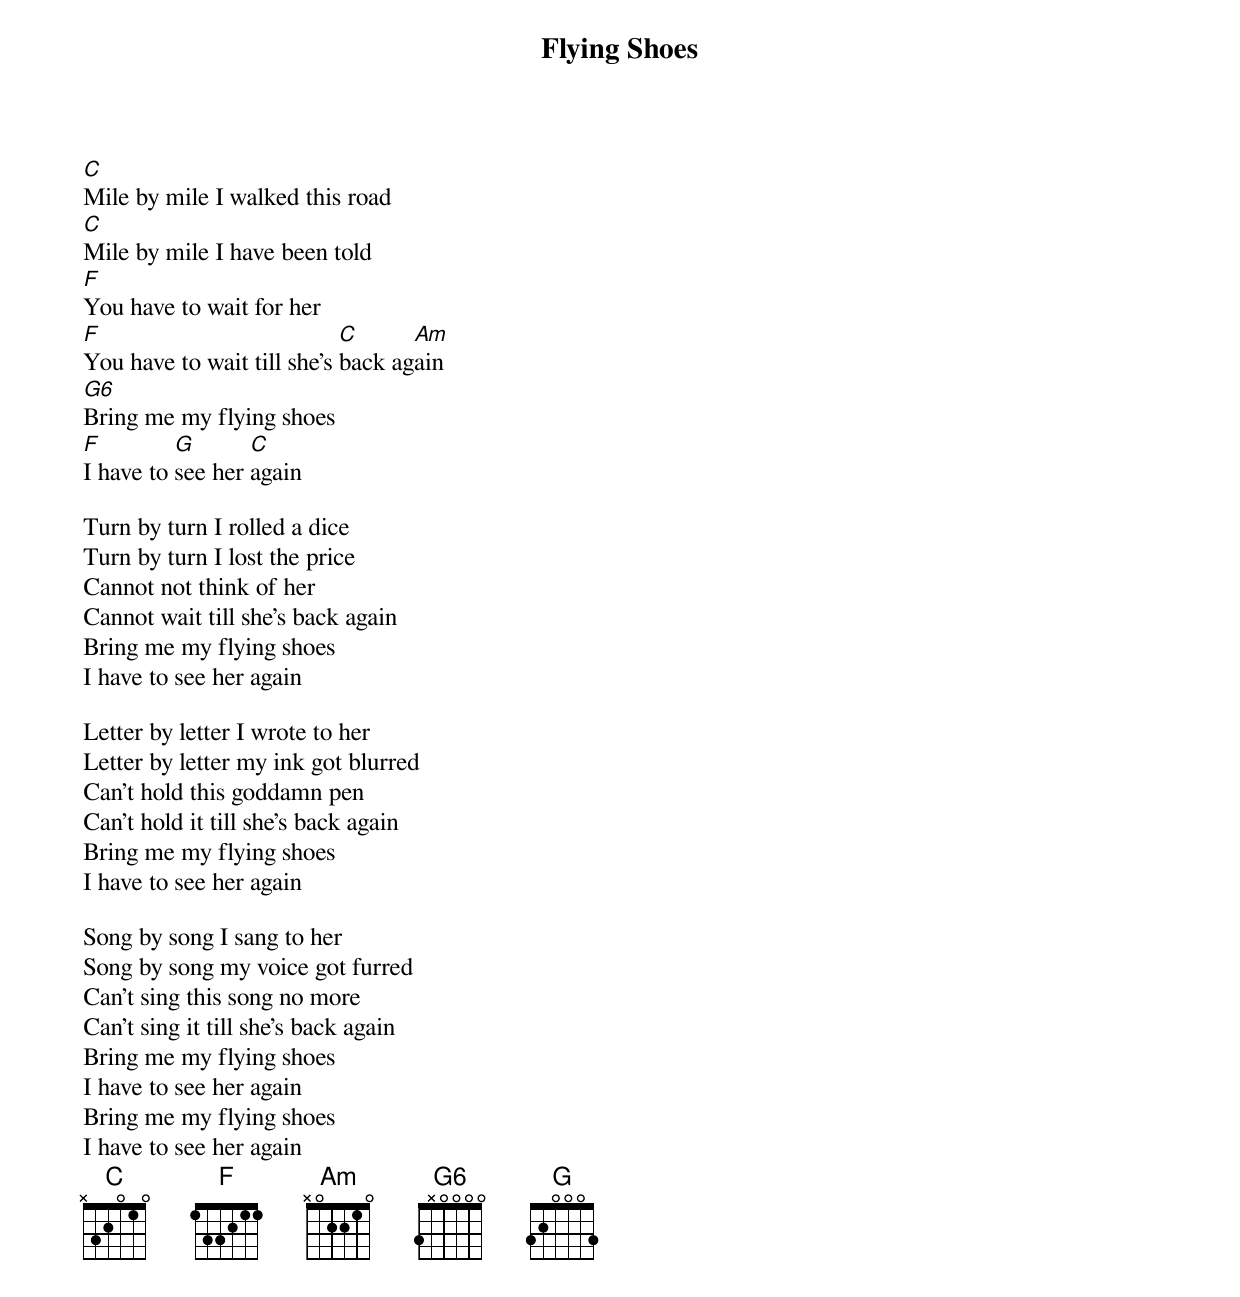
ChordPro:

{t:Flying Shoes}
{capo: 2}

[C]Mile by mile I walked this road
[C]Mile by mile I have been told
[F]You have to wait for her
[F]You have to wait till she's [C]back ag[Am]ain
[G6]Bring me my flying shoes
[F]I have to [G]see her [C]again

Turn by turn I rolled a dice
Turn by turn I lost the price
Cannot not think of her
Cannot wait till she's back again
Bring me my flying shoes
I have to see her again

Letter by letter I wrote to her
Letter by letter my ink got blurred
Can't hold this goddamn pen
Can't hold it till she's back again
Bring me my flying shoes
I have to see her again

Song by song I sang to her
Song by song my voice got furred
Can't sing this song no more
Can't sing it till she's back again
Bring me my flying shoes
I have to see her again
Bring me my flying shoes
I have to see her again
